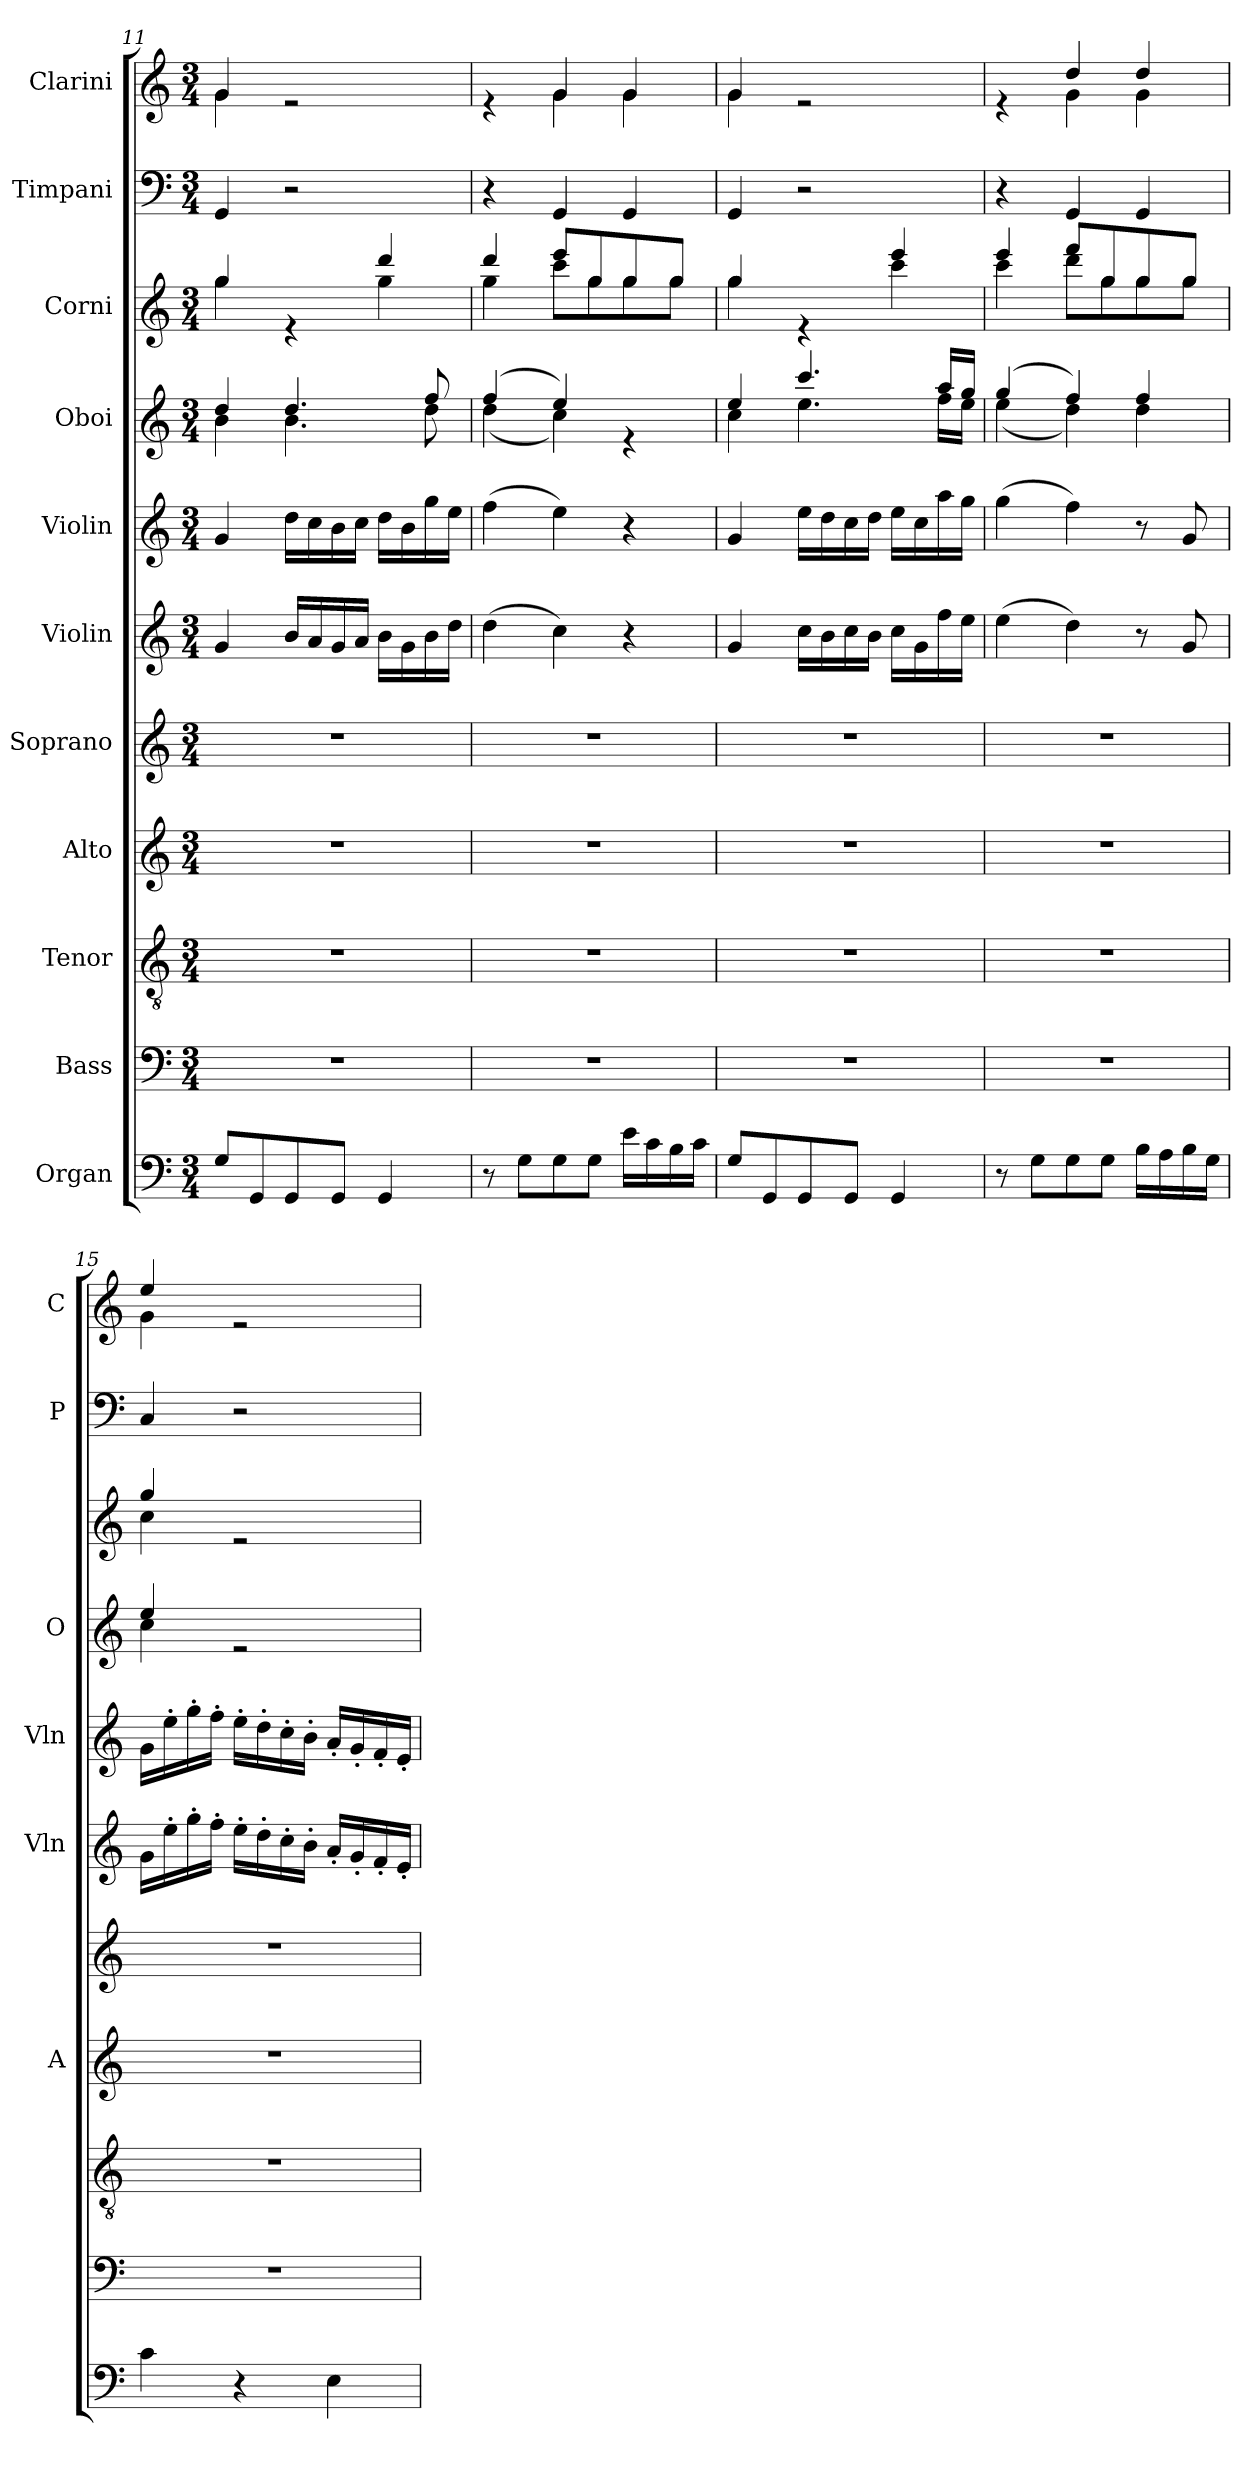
**kern	**kern	**kern	**kern	**kern	**kern	**kern	**kern	**kern	**kern	**kern
*part11	*part10	*part9	*part8	*part7	*part6	*part5	*part4	*part3	*part2	*part1
*staff11	*staff10	*staff9	*staff8	*staff7	*staff6	*staff5	*staff4	*staff3	*staff2	*staff1
*I"Organ	*I"Bass	*I"Tenor	*I"Alto	*I"Soprano	*I"Violin	*I"Violin	*I"Oboi	*I"Corni	*I"Timpani	*I"Clarini
*	*	*	*I'A	*	*I'Vln	*I'Vln	*I'O	*	*I'P	*I'C
!!LO:LB:g=z
*clefF4	*clefF4	*clefGv2	*clefG2	*clefG2	*clefG2	*clefG2	*clefG2	*clefG2	*clefF4	*clefG2
*	*	*	*	*	*	*	*	*ITrd7c12	*	*
*k[]	*k[]	*k[]	*k[]	*k[]	*k[]	*k[]	*k[]	*k[]	*k[]	*k[]
*M3/4	*M3/4	*M3/4	*M3/4	*M3/4	*M3/4	*M3/4	*M3/4	*M3/4	*M3/4	*M3/4
=11	=11	=11	=11	=11	=11	=11	=11	=11	=11	=11
*	*	*	*	*	*	*	*^	*^	*	*^
8G/L	2.r	2.r	2.r	2.r	4g/	4g/	4dd/	4b\	4g/	4g\	4GG/	4g/	4g\
8GG/	.	.	.	.	.	.	.	.	.	.	.	.	.
8GG/	.	.	.	.	16b/LL	16dd\LL	4.dd/	4.b\	4re	4ryy	2r	2re	2ryy
.	.	.	.	.	16a/	16cc\	.	.	.	.	.	.	.
8GG/J	.	.	.	.	16g/	16b\	.	.	.	.	.	.	.
.	.	.	.	.	16a/JJ	16cc\JJ	.	.	.	.	.	.	.
4GG/	.	.	.	.	16b\LL	16dd\LL	.	.	4dd/	4g\	.	.	.
.	.	.	.	.	16g\	16b\	.	.	.	.	.	.	.
.	.	.	.	.	16b\	16gg\	8ff/	8dd\	.	.	.	.	.
.	.	.	.	.	16dd\JJ	16ee\JJ	.	.	.	.	.	.	.
=12	=12	=12	=12	=12	=12	=12	=12	=12	=12	=12	=12	=12	=12
8r	2.r	2.r	2.r	2.r	(4dd\	(4ff\	(4ff/	(4dd\	4dd/	4g\	4r	4re	4ryy
8G\L	.	.	.	.	.	.	.	.	.	.	.	.	.
8G\	.	.	.	.	4cc\)	4ee\)	4ee/)	4cc\)	8ee/L	8cc\L	4GG/	4g/	4g\
8G\J	.	.	.	.	.	.	.	.	8g/	8g\	.	.	.
16e\LL	.	.	.	.	4r	4r	4re	4ryy	8g/	8g\	4GG/	4g/	4g\
16c\	.	.	.	.	.	.	.	.	.	.	.	.	.
16B\	.	.	.	.	.	.	.	.	8g/J	8g\J	.	.	.
16c\JJ	.	.	.	.	.	.	.	.	.	.	.	.	.
=13	=13	=13	=13	=13	=13	=13	=13	=13	=13	=13	=13	=13	=13
8G/L	2.r	2.r	2.r	2.r	4g/	4g/	4ee/	4cc\	4g/	4g\	4GG/	4g/	4g\
8GG/	.	.	.	.	.	.	.	.	.	.	.	.	.
8GG/	.	.	.	.	16cc\LL	16ee\LL	4.ccc/	4.ee\	4re	4ryy	2r	2re	2ryy
.	.	.	.	.	16b\	16dd\	.	.	.	.	.	.	.
8GG/J	.	.	.	.	16cc\	16cc\	.	.	.	.	.	.	.
.	.	.	.	.	16b\JJ	16dd\JJ	.	.	.	.	.	.	.
4GG/	.	.	.	.	16cc\LL	16ee\LL	.	.	4ee/	4cc\	.	.	.
.	.	.	.	.	16g\	16cc\	.	.	.	.	.	.	.
.	.	.	.	.	16ff\	16aa\	16aa/LL	16ff\LL	.	.	.	.	.
.	.	.	.	.	16ee\JJ	16gg\JJ	16gg/JJ	16ee\JJ	.	.	.	.	.
=14	=14	=14	=14	=14	=14	=14	=14	=14	=14	=14	=14	=14	=14
8r	2.r	2.r	2.r	2.r	(4ee\	(4gg\	(4gg/	(4ee\	4ee/	4cc\	4r	4re	4ryy
8G\L	.	.	.	.	.	.	.	.	.	.	.	.	.
8G\	.	.	.	.	4dd\)	4ff\)	4ff/)	4dd\)	8ff/L	8dd\L	4GG/	4dd/	4g\
8G\J	.	.	.	.	.	.	.	.	8g/	8g\	.	.	.
16B\LL	.	.	.	.	8r	8r	4ff/	4dd\	8g/	8g\	4GG/	4dd/	4g\
16A\	.	.	.	.	.	.	.	.	.	.	.	.	.
16B\	.	.	.	.	8g/	8g/	.	.	8g/J	8g\J	.	.	.
16G\JJ	.	.	.	.	.	.	.	.	.	.	.	.	.
=15	=15	=15	=15	=15	=15	=15	=15	=15	=15	=15	=15	=15	=15
4c\	2.r	2.r	2.r	2.r	16g\LL	16g\LL	4ee/	4cc\	4g/	4c\	4C/	4ee/	4g\
.	.	.	.	.	16ee'\	16ee'\	.	.	.	.	.	.	.
.	.	.	.	.	16gg'\	16gg'\	.	.	.	.	.	.	.
.	.	.	.	.	16ff'\JJ	16ff'\JJ	.	.	.	.	.	.	.
4r	.	.	.	.	16ee'\LL	16ee'\LL	2re	2ryy	2re	2ryy	2r	2re	2ryy
.	.	.	.	.	16dd'\	16dd'\	.	.	.	.	.	.	.
.	.	.	.	.	16cc'\	16cc'\	.	.	.	.	.	.	.
.	.	.	.	.	16b'\JJ	16b'\JJ	.	.	.	.	.	.	.
4E\	.	.	.	.	16a'/LL	16a'/LL	.	.	.	.	.	.	.
.	.	.	.	.	16g'/	16g'/	.	.	.	.	.	.	.
.	.	.	.	.	16f'/	16f'/	.	.	.	.	.	.	.
.	.	.	.	.	16e'/JJ	16e'/JJ	.	.	.	.	.	.	.
*	*	*	*	*	*	*	*v	*v	*	*	*	*v	*v
*	*	*	*	*	*	*	*	*v	*v	*	*
=	=	=	=	=	=	=	=	=	=	=
*-	*-	*-	*-	*-	*-	*-	*-	*-	*-	*-
